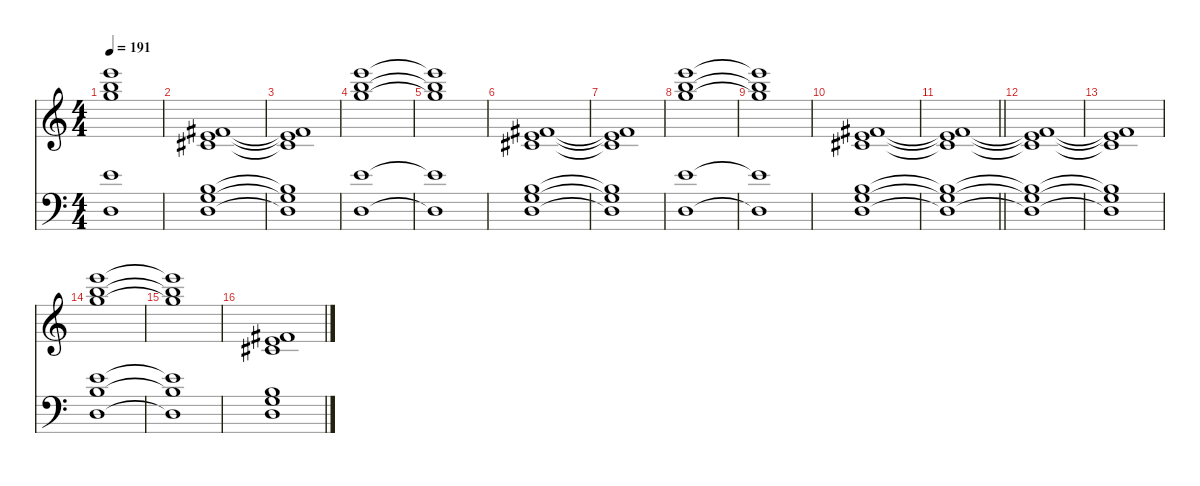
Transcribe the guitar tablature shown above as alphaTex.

\defaultSystemsLayout 4
\hideDynamics
\bracketExtendMode nobrackets
\singleTrackTrackNamePolicy hidden
\multiTrackTrackNamePolicy hidden
\firstSystemTrackNameMode fullname
\firstSystemTrackNameOrientation horizontal
\otherSystemsTrackNameOrientation horizontal
\track ("Organs" "org.") {defaultSystemsLayout 4 instrument rockorgan}
\staff {score}
\tuning (E4 B3 G3 D3 A2 E2 B1)
\ts (4 4)
\tempo 191
\clef g2
\ks c
(24.1{t} 24.2{t} 24.3{t}).1{dy f beam Down} |
(0.1 11.3{acc #} 11.4{acc #}).1{dy mf beam Up} |
(0.1{t} 11.3{t acc #} 11.4{t acc #}).1{dy f beam Up} |
(24.1 24.2 24.3).1{dy mf beam Down} |
(24.1{t} 24.2{t} 24.3{t}).1{dy f beam Down} |
(0.1 7.2{acc #} 6.3{acc #}).1{dy mf beam Up} |
(0.1{t} 7.2{t acc #} 6.3{t acc #}).1{dy f beam Up} |
(24.1 24.2 24.3).1{dy mf beam Down} |
(24.1{t} 24.2{t} 24.3{t}).1{dy f beam Down} |
(0.1 7.2{acc #} 6.3{acc #}).1{dy mf beam Up} |
\barLineRight lightlight
(0.1{t} 7.2{t acc #} 6.3{t acc #}).1{dy f beam Up} |
(0.1{t} 7.2{t acc #} 6.3{t acc #}).1{beam Up} |
(0.1{t} 7.2{t acc #} 6.3{t acc #}).1{beam Up} |
(24.1 24.2 24.3).1{dy mf beam Down} |
(24.1{t} 24.2{t} 24.3{t}).1{dy f beam Down} |
(0.1 7.2{acc #} 6.3{acc #}).1{dy mf beam Up}
\staff {score}
\tuning (E4 B3 G3 D3 A2 E2 B1)
\clef f4
\ottava regular
\simile none
\ks c
(0.4{t} 0.1{t}).1{dy mf beam Down} |
(0.4 0.3 0.2).1{beam Down} |
(0.4{t} 0.3{t} 0.2{t}).1{beam Down} |
(0.4 0.1).1{beam Down} |
(0.4{t} 0.1{t}).1{beam Down} |
(0.4 0.3 0.2).1{beam Down} |
(0.4{t} 0.3{t} 0.2{t}).1{beam Down} |
(0.4 0.1).1{beam Down} |
(0.4{t} 0.1{t}).1{beam Down} |
(0.4 0.3 0.2).1{beam Down} |
\barLineRight lightlight
(0.4{t} 0.3{t} 0.2{t}).1{beam Down} |
(0.4{t} 0.3{t} 0.2{t}).1{beam Down} |
(0.4{t} 0.2{t} 0.3{t}).1{beam Down} |
(0.4 0.1 0.2).1{beam Down} |
(0.4{t} 0.1{t} 0.2{t}).1{beam Down} |
(0.4 0.3 0.2).1{beam Down}
